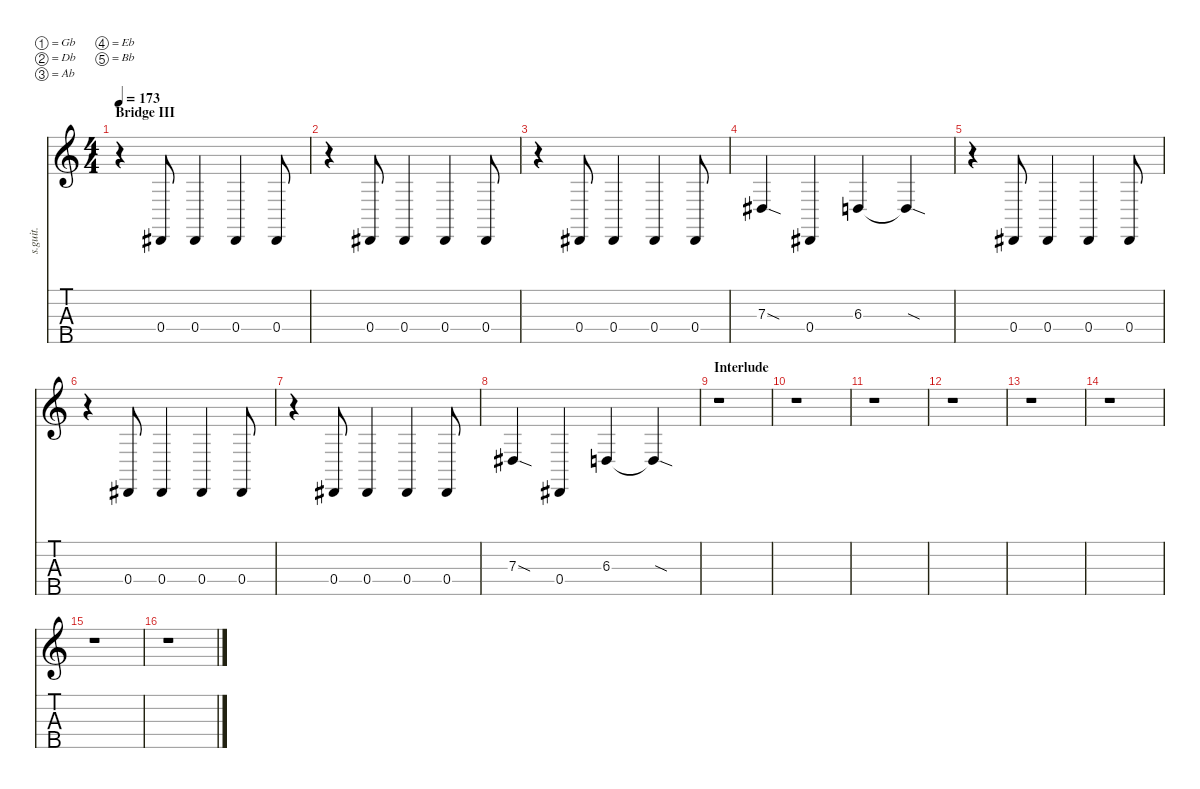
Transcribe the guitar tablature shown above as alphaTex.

\defaultSystemsLayout 4
\hideDynamics
\bracketExtendMode nobrackets
\track ("III" "s.guit.") {instrument electricbasspick}
\staff {score tabs}
\tuning (Gb2 Db2 Ab1 Eb1 Bb0)
\ts (4 4)
\beaming (8 2 2 2 2)
\section ("" "Bridge III")
\tempo 173
\clef g2
\ks c
r.4{dy mf} 0.4{acc #}.8{lyrics (0 "") lyrics (1 "") lyrics (2 "") lyrics (3 "") lyrics (4 "")} 0.4{acc #}.4{lyrics (0 "") lyrics (1 "") lyrics (2 "") lyrics (3 "") lyrics (4 "")} 0.4{acc #}.4{lyrics (0 "") lyrics (1 "") lyrics (2 "") lyrics (3 "") lyrics (4 "")} 0.4{acc #}.8{lyrics (0 "") lyrics (1 "") lyrics (2 "") lyrics (3 "") lyrics (4 "")} |
r.4 0.4{acc #}.8{lyrics (0 "") lyrics (1 "") lyrics (2 "") lyrics (3 "") lyrics (4 "")} 0.4{acc #}.4{lyrics (0 "") lyrics (1 "") lyrics (2 "") lyrics (3 "") lyrics (4 "")} 0.4{acc #}.4{lyrics (0 "") lyrics (1 "") lyrics (2 "") lyrics (3 "") lyrics (4 "")} 0.4{acc #}.8{lyrics (0 "") lyrics (1 "") lyrics (2 "") lyrics (3 "") lyrics (4 "")} |
r.4 0.4{acc #}.8{lyrics (0 "") lyrics (1 "") lyrics (2 "") lyrics (3 "") lyrics (4 "")} 0.4{acc #}.4{lyrics (0 "") lyrics (1 "") lyrics (2 "") lyrics (3 "") lyrics (4 "")} 0.4{acc #}.4{lyrics (0 "") lyrics (1 "") lyrics (2 "") lyrics (3 "") lyrics (4 "")} 0.4{acc #}.8{lyrics (0 "") lyrics (1 "") lyrics (2 "") lyrics (3 "") lyrics (4 "")} |
7.3{sod acc #}.4{lyrics (0 "") lyrics (1 "") lyrics (2 "") lyrics (3 "") lyrics (4 "")} 0.4{acc #}.4{lyrics (0 "") lyrics (1 "") lyrics (2 "") lyrics (3 "") lyrics (4 "")} 6.3.4{lyrics (0 "") lyrics (1 "") lyrics (2 "") lyrics (3 "") lyrics (4 "")} 6.3{sod t}.4{lyrics (0 "") lyrics (1 "") lyrics (2 "") lyrics (3 "") lyrics (4 "")} |
r.4 0.4{acc #}.8{lyrics (0 "") lyrics (1 "") lyrics (2 "") lyrics (3 "") lyrics (4 "")} 0.4{acc #}.4{lyrics (0 "") lyrics (1 "") lyrics (2 "") lyrics (3 "") lyrics (4 "")} 0.4{acc #}.4{lyrics (0 "") lyrics (1 "") lyrics (2 "") lyrics (3 "") lyrics (4 "")} 0.4{acc #}.8{lyrics (0 "") lyrics (1 "") lyrics (2 "") lyrics (3 "") lyrics (4 "")} |
r.4 0.4{acc #}.8{lyrics (0 "") lyrics (1 "") lyrics (2 "") lyrics (3 "") lyrics (4 "")} 0.4{acc #}.4{lyrics (0 "") lyrics (1 "") lyrics (2 "") lyrics (3 "") lyrics (4 "")} 0.4{acc #}.4{lyrics (0 "") lyrics (1 "") lyrics (2 "") lyrics (3 "") lyrics (4 "")} 0.4{acc #}.8{lyrics (0 "") lyrics (1 "") lyrics (2 "") lyrics (3 "") lyrics (4 "")} |
r.4 0.4{acc #}.8{lyrics (0 "") lyrics (1 "") lyrics (2 "") lyrics (3 "") lyrics (4 "")} 0.4{acc #}.4{lyrics (0 "") lyrics (1 "") lyrics (2 "") lyrics (3 "") lyrics (4 "")} 0.4{acc #}.4{lyrics (0 "") lyrics (1 "") lyrics (2 "") lyrics (3 "") lyrics (4 "")} 0.4{acc #}.8{lyrics (0 "") lyrics (1 "") lyrics (2 "") lyrics (3 "") lyrics (4 "")} |
7.3{sod acc #}.4{lyrics (0 "") lyrics (1 "") lyrics (2 "") lyrics (3 "") lyrics (4 "")} 0.4{acc #}.4{lyrics (0 "") lyrics (1 "") lyrics (2 "") lyrics (3 "") lyrics (4 "")} 6.3.4{lyrics (0 "") lyrics (1 "") lyrics (2 "") lyrics (3 "") lyrics (4 "")} 6.3{sod t}.4{lyrics (0 "") lyrics (1 "") lyrics (2 "") lyrics (3 "") lyrics (4 "")} |
\section ("" "Interlude")
r.1 |
r.1 |
r.1 |
r.1 |
r.1 |
r.1 |
r.1 |
r.1
